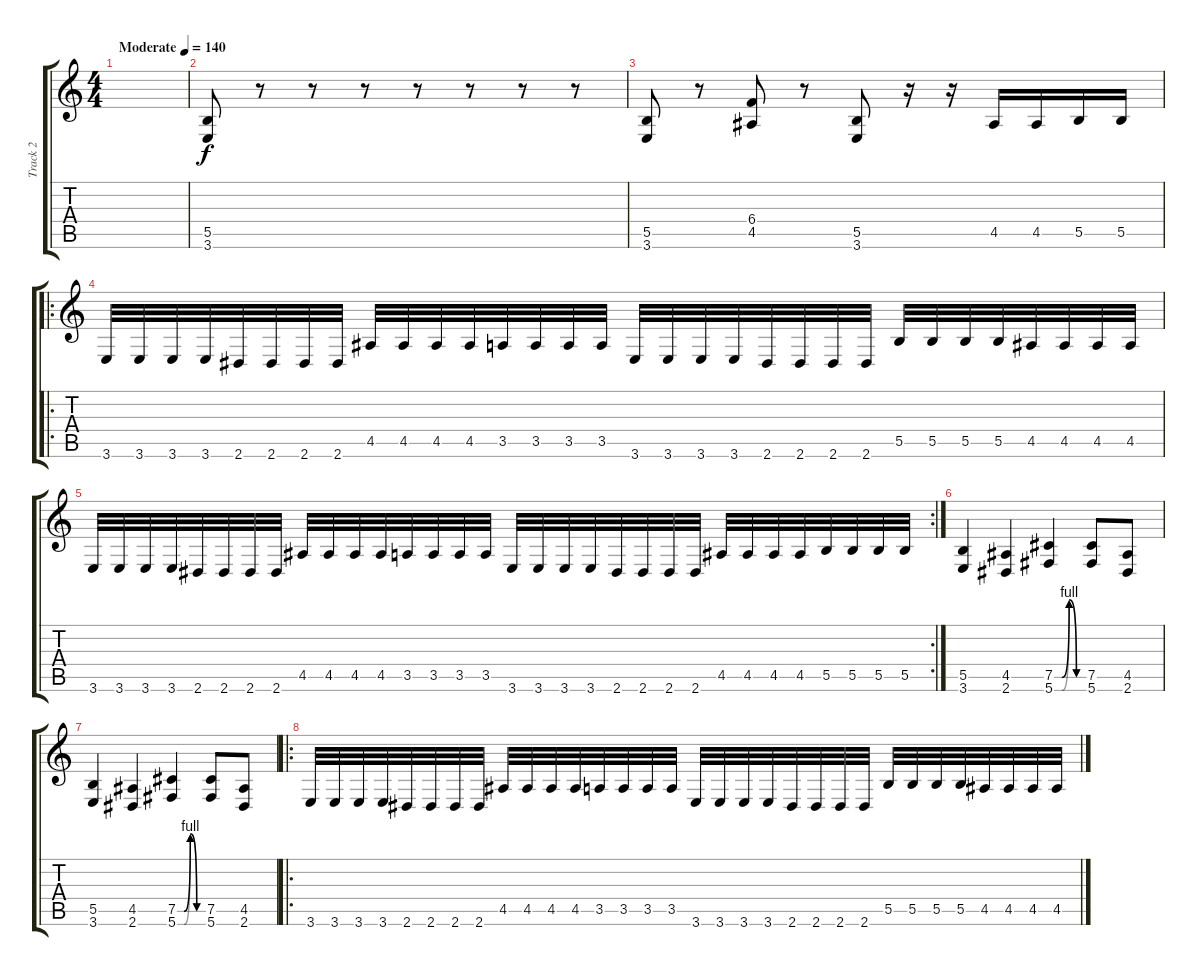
\track ("Track 2" "Track 2") {instrument distortionguitar}
\staff {score tabs}
\tuning (Db4 Ab3 E3 B2 Gb2 Db2) {hide}
\ts (4 4)
\tempo (140 "Moderate")
\clef g2
\ks c
|
(5.5 3.6).8 r.8 r.8 r.8 r.8 r.8 r.8 r.8 |
(5.5 3.6).8 r.8 (6.4 4.5).8 r.8 (5.5 3.6).8 r.16 r.16 4.5.16 4.5.16 5.5.16 5.5.16 |
\ro
3.6.32 3.6.32 3.6.32 3.6.32 2.6.32 2.6.32 2.6.32 2.6.32 4.5.32 4.5.32 4.5.32 4.5.32 3.5.32 3.5.32 3.5.32 3.5.32 3.6.32 3.6.32 3.6.32 3.6.32 2.6.32 2.6.32 2.6.32 2.6.32 5.5.32 5.5.32 5.5.32 5.5.32 4.5.32 4.5.32 4.5.32 4.5.32 |
\rc 2
3.6.32 3.6.32 3.6.32 3.6.32 2.6.32 2.6.32 2.6.32 2.6.32 4.5.32 4.5.32 4.5.32 4.5.32 3.5.32 3.5.32 3.5.32 3.5.32 3.6.32 3.6.32 3.6.32 3.6.32 2.6.32 2.6.32 2.6.32 2.6.32 4.5.32 4.5.32 4.5.32 4.5.32 5.5.32 5.5.32 5.5.32 5.5.32 |
(5.5 3.6).4 (4.5 2.6).4 (7.5{be (custom 0 0 15 0 30 4 45 0 60 0)} 5.6{be (custom 0 0 15 0 30 4 45 0 60 0)}).4 (7.5 5.6).8 (4.5 2.6).8 |
(5.5 3.6).4 (4.5 2.6).4 (7.5{be (custom 0 0 15 0 30 4 45 0 60 0)} 5.6{be (custom 0 0 15 0 30 4 45 0 60 0)}).4 (7.5 5.6).8 (4.5 2.6).8 |
\ro
3.6.32 3.6.32 3.6.32 3.6.32 2.6.32 2.6.32 2.6.32 2.6.32 4.5.32 4.5.32 4.5.32 4.5.32 3.5.32 3.5.32 3.5.32 3.5.32 3.6.32 3.6.32 3.6.32 3.6.32 2.6.32 2.6.32 2.6.32 2.6.32 5.5.32 5.5.32 5.5.32 5.5.32 4.5.32 4.5.32 4.5.32 4.5.32
